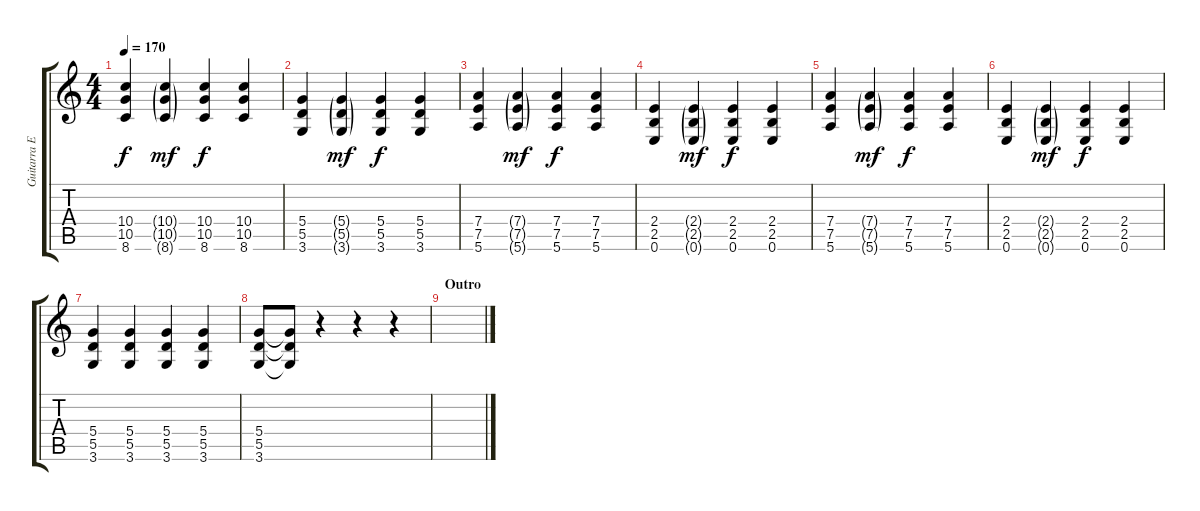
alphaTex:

\track ("Guitarra Electrica 1 (Coro y Puente)" "Guitarra E") {instrument distortionguitar}
\staff {score tabs}
\tuning (E4 B3 G3 D3 A2 E2) {hide}
\ts (4 4)
\tempo 170
\clef g2
\ks c
(10.4 10.5 8.6).4{dy f} (10.4{g} 10.5{g} 8.6{g}).4{dy mf} (10.4 10.5 8.6).4{dy f} (10.4 10.5 8.6).4 |
(5.4 5.5 3.6).4 (5.4{g} 5.5{g} 3.6{g}).4{dy mf} (5.4 5.5 3.6).4{dy f} (5.4 5.5 3.6).4 |
(7.4 7.5 5.6).4 (7.4{g} 7.5{g} 5.6{g}).4{dy mf} (7.4 7.5 5.6).4{dy f} (7.4 7.5 5.6).4 |
(2.4 2.5 0.6).4 (2.4{g} 2.5{g} 0.6{g}).4{dy mf} (2.4 2.5 0.6).4{dy f} (2.4 2.5 0.6).4 |
(7.4 7.5 5.6).4 (7.4{g} 7.5{g} 5.6{g}).4{dy mf} (7.4 7.5 5.6).4{dy f} (7.4 7.5 5.6).4 |
(2.4 2.5 0.6).4 (2.4{g} 2.5{g} 0.6{g}).4{dy mf} (2.4 2.5 0.6).4{dy f} (2.4 2.5 0.6).4 |
(5.4 5.5 3.6).4 (5.4 5.5 3.6).4 (5.4 5.5 3.6).4 (5.4 5.5 3.6).4 |
(5.4 5.5 3.6).8 (5.4{t} 5.5{t} 3.6{t}).8 r.4 r.4 r.4 |
\section ("" "Outro")
